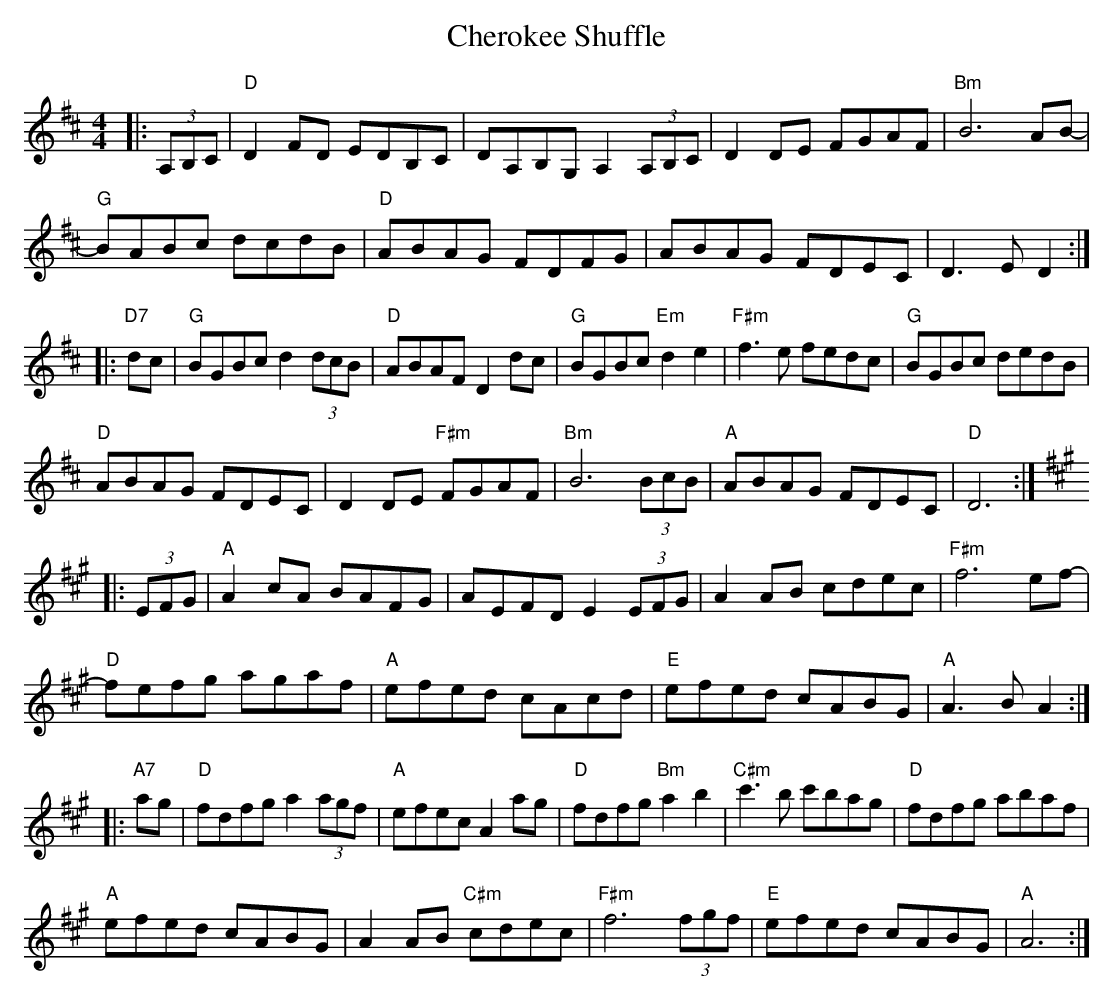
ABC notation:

X:1
T: Cherokee Shuffle
M: 4/4
L: 1/8
K: D
|:(3A,B,C|\
"D"D2FD EDB,C|DA,B,G,A,2 (3A,B,C|D2DE FGAF|"Bm"B6AB-|
"G"BABc dcdB|"D"ABAG FDFG|ABAG FDEC|D3ED2:|
|:"D7"dc|\
"G"BGBcd2 (3dcB|"D"ABAFD2dc|"G"BGBc "Em"d2e2|"F#m"f3e fedc|"G"BGBc dedB|
"D"ABAG FDEC|D2DE "F#m"FGAF|"Bm"B6 (3BcB|"A"ABAG FDEC|"D"D6:|
K: A
|:(3EFG|\
"A"A2cA BAFG|AEFD E2 (3EFG|A2AB cdec|"F#m"f6ef-|
"D"fefg agaf|"A"efed cAcd|"E"efed cABG|"A"A3BA2:|
|:"A7"ag|\
"D"fdfga2 (3agf|"A"efec A2ag|"D"fdfg "Bm"a2b2|"C#m"c'3b c'bag|"D"fdfg abaf|
"A"efed cABG|A2AB "C#m"cdec|"F#m"f6 (3fgf|"E"efed cABG|"A"A6:|
